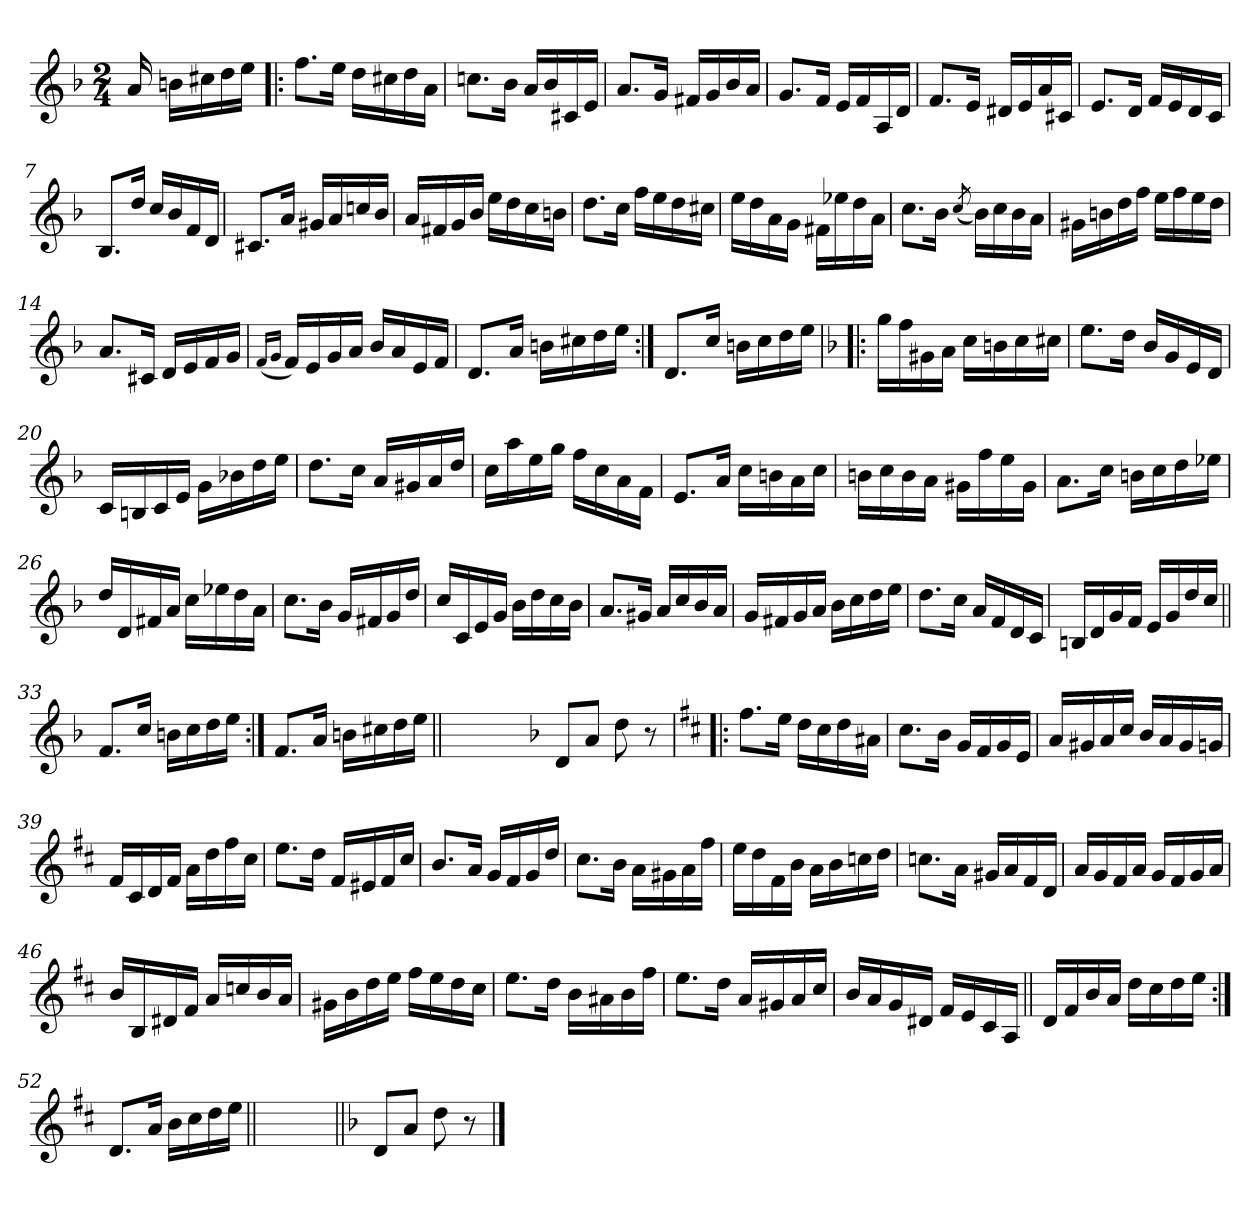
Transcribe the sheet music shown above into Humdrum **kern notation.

**kern
*part1
*staff1
*clefG2
*k[b-]
*d:
*M2/4
=
16a/
16bn\LL
16cc#X\
16dd\
16ee\JJ
=1!|:
8.ff\L
16ee\Jk
16dd\LL
16cc#X\
16dd\
16a\JJ
=2
8.ccn\L
16b-\Jk
16a/LL
16b-/
16c#X/
16e/JJ
=3
8.a/L
16g/Jk
16f#X/LL
16g/
16b-/
16a/JJ
=4
8.g/L
16f/Jk
16e/LL
16f/
16A/
16d/JJ
!!LO:LB:g=z
=5
8.f/L
16e/Jk
16d#X/LL
16e/
16a/
16c#X/JJ
=6
8.e/L
16d/Jk
16f/LL
16e/
16d/
16c/JJ
=7
8.B-/L
16dd/Jk
16cc/LL
16b-/
16f/
16d/JJ
=8
8.c#X/L
16a/Jk
16g#X/LL
16a/
16ccn/
16b-/JJ
=9
16a/LL
16f#X/
16g/
16b-/JJ
16ee\LL
16dd\
16cc\
16bn\JJ
!!LO:LB:g=z
=10
8.dd\L
16cc\Jk
16ff\LL
16ee\
16dd\
16cc#X\JJ
=11
16ee\LL
16dd\
16a\
16g\JJ
16f#X\LL
16ee-X\
16dd\
16a\JJ
=12
8.cc\L
16b-\Jk
(<8qcc/
16b-\LL)
16cc\
16b-\
16a\JJ
=13
16g#X\LL
16bn\
16dd\
16ff\JJ
16ee\LL
16ff\
16ee\
16dd\JJ
=14
8.a/L
16c#X/Jk
16d/LL
16e/
16f/
16g/JJ
!!LO:LB:g=z
=15
(<16qf/LL
16qg/JJ
16f/LL)
16e/
16g/
16a/JJ
16b-/LL
16a/
16e/
16f/JJ
=16
8.d/L
16a/Jk
16bn\LL
16cc#X\
16dd\
16ee\JJ
=17:|!
8.d/L
16cc/Jk
16bn\LL
16cc\
16dd\
16ee\JJ
=18!|:
*k[b-]
*F:
16gg\LL
16ff\
16g#X\
16a\JJ
16cc\LL
16bn\
16cc\
16cc#X\JJ
=19
8.ee\L
16dd\Jk
16b-/LL
16g/
16e/
16d/JJ
!!LO:LB:g=z
=20
16c/LL
16Bn/
16c/
16e/JJ
16g\LL
16b-X\
16dd\
16ee\JJ
=21
8.dd\L
16cc\Jk
16a/LL
16g#X/
16a/
16dd/JJ
=22
16cc\LL
16aa\
16ee\
16gg\JJ
16ff\LL
16cc\
16a\
16f\JJ
=23
8.e/L
16a/Jk
16cc\LL
16bn\
16a\
16cc\JJ
=24
16bn\LL
16cc\
16b\
16a\JJ
16g#X\LL
16ff\
16ee\
16g#\JJ
!!LO:LB:g=z
=25
8.a\L
16cc\Jk
16bn\LL
16cc\
16dd\
16ee-X\JJ
=26
16dd/LL
16d/
16f#X/
16a/JJ
16cc\LL
16ee-X\
16dd\
16a\JJ
=27
8.cc\L
16b-\Jk
16g/LL
16f#X/
16g/
16dd/JJ
=28
16cc/LL
16c/
16e/
16g/JJ
16b-\LL
16dd\
16cc\
16b-\JJ
=29
8.a/L
16g#X/Jk
16a/LL
16cc/
16b-/
16a/JJ
!!LO:LB:g=z
=30
16g/LL
16f#X/
16g/
16a/JJ
16b-\LL
16cc\
16dd\
16ee\JJ
=31
8.dd\L
16cc\Jk
16a/LL
16f/
16d/
16c/JJ
=32
16Bn/LL
16d/
16g/
16f/JJ
16e/LL
16g/
16dd/
16cc/JJ
=33||
8.f/L
16cc/Jk
16bn\LL
16cc\
16dd\
16ee\JJ
=34:|!
8.f/L
16a/Jk
16bn\LL
16cc#X\
16dd\
16ee\JJ
=34X1||
*stria0
2ryy
!!LO:LB:g=z
=35-
*stria5
*k[b-]
*d:
8d/L
8a/J
8dd\
8r
=36!|:
*k[f#c#]
*D:
8.ff#\L
16ee\Jk
16dd\LL
16cc#\
16dd\
16a#X\JJ
=37
8.cc#\L
16b\Jk
16g/LL
16f#/
16g/
16e/JJ
=38
16a/LL
16g#X/
16a/
16cc#/JJ
16b/LL
16a/
16g#/
16gn/JJ
=39
16f#/LL
16c#/
16d/
16f#/JJ
16a\LL
16dd\
16ff#\
16cc#\JJ
!!LO:LB:g=z
=40
8.ee\L
16dd\Jk
16f#/LL
16e#X/
16f#/
16cc#/JJ
=41
8.b/L
16a/Jk
16g/LL
16f#/
16g/
16dd/JJ
=42
8.cc#\L
16b\Jk
16a\LL
16g#X\
16a\
16ff#\JJ
=43
16ee\LL
16dd\
16f#\
16b\JJ
16a\LL
16b\
16ccn\
16dd\JJ
=44
8.ccn\L
16a\Jk
16g#X/LL
16a/
16f#/
16d/JJ
!!LO:LB:g=z
=45
16a/LL
16g/
16f#/
16a/JJ
16g/LL
16f#/
16g/
16a/JJ
=46
16b/LL
16B/
16d#X/
16f#/JJ
16a/LL
16ccn/
16b/
16a/JJ
=47
16g#X\LL
16b\
16dd\
16ee\JJ
16ff#\LL
16ee\
16dd\
16cc#\JJ
=48
8.ee\L
16dd\Jk
16b\LL
16a#X\
16b\
16ff#\JJ
=49
8.ee\L
16dd\Jk
16a/LL
16g#X/
16a/
16cc#/JJ
!!LO:LB:g=z
=50
16b/LL
16a/
16g/
16d#X/JJ
16f#/LL
16e/
16c#/
16A/JJ
=51||
16d/LL
16f#/
16b/
16a/JJ
16dd\LL
16cc#\
16dd\
16ee\JJ
=52:|!
8.d/L
16a/Jk
16b\LL
16cc#\
16dd\
16ee\JJ
=53||
*stria0
2ryy
=54||
*stria5
*k[b-]
*d:
8d/L
8a/J
8dd\
8r
==
*-
